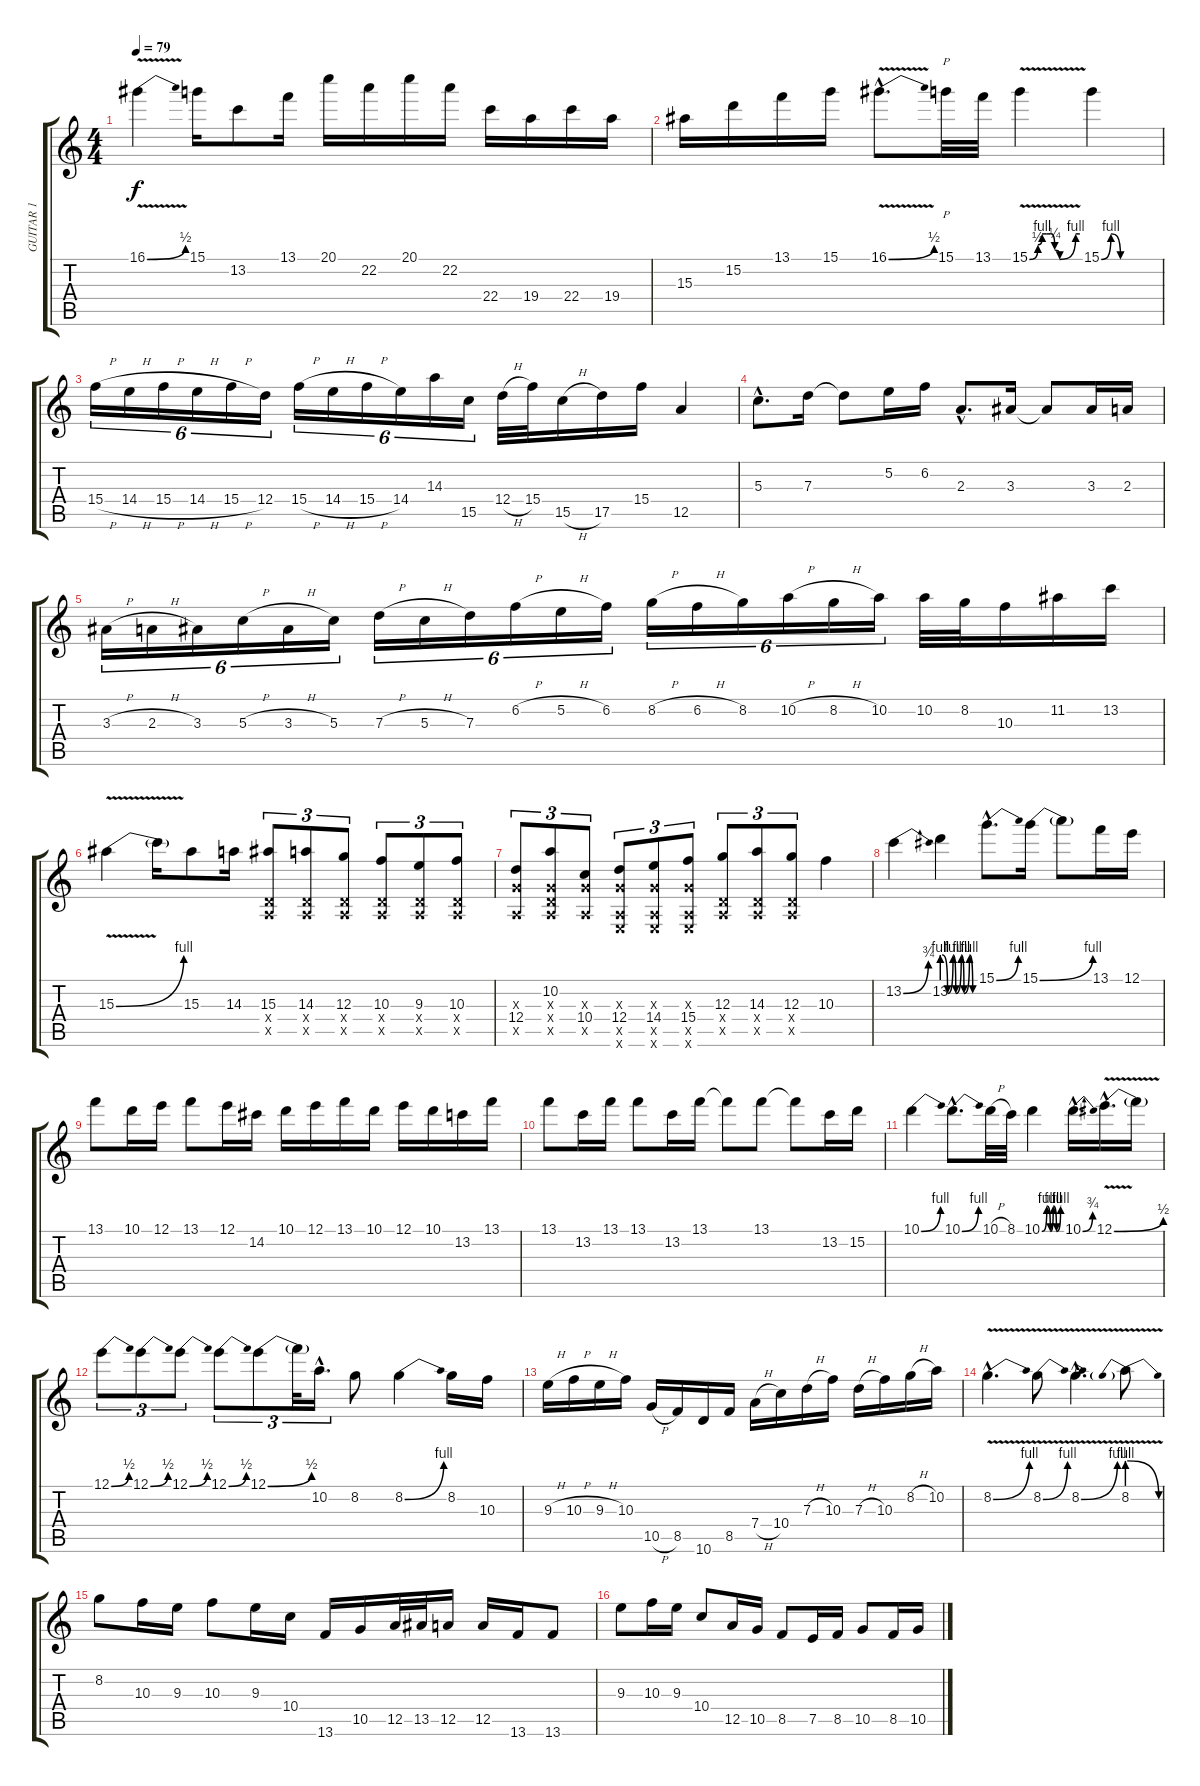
\track ("GUITAR 1" "GUITAR 1") {instrument overdrivenguitar}
\staff {score tabs}
\tuning (E4 B3 G3 D3 A2 E2) {hide}
\ts (4 4)
\tempo 79
\clef g2
\ks c
16.1{be (bend 0 0 60 2) v}.4{dy f} 15.1.16 13.2.8 13.1.16 20.1.16 22.2.16 20.1.16 22.2.16 22.4.16 19.4.16 22.4.16 19.4.16 |
15.3.16 15.2.16 13.1.16 15.1.16 16.1{be (bend 0 0 60 2) v hac}.8{d} 15.1.32{p} 13.1.32 15.1{be (custom 0 0 10 2 15 4 20 4 25 4 30 1 36 0 55 4 60 4) v}.4 15.1{be (custom 0 0 10 4 20 0 60 0)}.4 |
15.4{h}.16{tu (6 4)} 14.4{h}.16{tu (6 4)} 15.4{h}.16{tu (6 4)} 14.4{h}.16{tu (6 4)} 15.4{h}.16{tu (6 4)} 12.4.16{tu (6 4)} 15.4{h}.16{tu (6 4)} 14.4{h}.16{tu (6 4)} 15.4{h}.16{tu (6 4)} 14.4.16{tu (6 4)} 14.3.16{tu (6 4)} 15.5.16{tu (6 4)} 12.4{h}.32 15.4.32 15.5{h}.16 17.5.16 15.4.16 12.5.4 |
5.3{hac}.8{d} 7.3.16 7.3{t}.8 5.2.16 6.2.16 2.3{hac}.8{d} 3.3.16 3.3{t}.8 3.3.16 2.3.16 |
3.3{h}.16{tu (6 4)} 2.3{h}.16{tu (6 4)} 3.3.16{tu (6 4)} 5.3{h}.16{tu (6 4)} 3.3{h}.16{tu (6 4)} 5.3.16{tu (6 4)} 7.3{h}.16{tu (6 4)} 5.3{h}.16{tu (6 4)} 7.3.16{tu (6 4)} 6.2{h}.16{tu (6 4)} 5.2{h}.16{tu (6 4)} 6.2.16{tu (6 4)} 8.2{h}.16{tu (6 4)} 6.2{h}.16{tu (6 4)} 8.2.16{tu (6 4)} 10.2{h}.16{tu (6 4)} 8.2{h}.16{tu (6 4)} 10.2.16{tu (6 4)} 10.2.32 8.2.32 10.3.16 11.2.16 13.2.16 |
15.3{be (bend 0 0 60 4) v}.4 15.3{t}.16 15.3.8 14.3.16 (15.3 0.4{x} 0.5{x}).8{tu (3 2)} (14.3 0.4{x} 0.5{x}).8{tu (3 2)} (12.3 0.4{x} 0.5{x}).8{tu (3 2)} (10.3 0.4{x} 0.5{x}).8{tu (3 2)} (9.3 0.4{x} 0.5{x}).8{tu (3 2)} (10.3 0.4{x} 0.5{x}).8{tu (3 2)} |
(0.3{x} 12.4 0.5{x}).8{tu (3 2)} (10.2 0.3{x} 0.4{x} 0.5{x}).8{tu (3 2)} (0.3{x} 10.4 0.5{x}).8{tu (3 2)} (0.3{x} 12.4 0.5{x} 0.6{x}).8{tu (3 2)} (0.3{x} 14.4 0.5{x} 0.6{x}).8{tu (3 2)} (0.3{x} 15.4 0.5{x} 0.6{x}).8{tu (3 2)} (12.3 0.4{x} 0.5{x}).8{tu (3 2)} (14.3 0.4{x} 0.5{x}).8{tu (3 2)} (12.3 0.4{x} 0.5{x}).8{tu (3 2)} 10.3.4 |
13.2{be (bend 0 0 60 3)}.4 13.2{be (custom 0 4 10 0 20 4 25 0 35 4 40 0 50 4 56 0 60 0)}.4 15.1{be (bend 0 0 60 4) hac}.8{d} 15.1{be (bend 0 0 60 4)}.16 15.1{t}.8 13.1.16 12.1.16 |
13.1.8 10.1.16 12.1.16 13.1.8 12.1.16 14.2.16 10.1.16 12.1.16 13.1.16 10.1.16 12.1.16 10.1.16 13.2.16 13.1.16 |
13.1.8 13.2.16 13.1.16 13.1.8 13.2.16 13.1.16 13.1{t}.8 13.1.8 13.1{t}.8 13.2.16 15.2.16 |
10.1{be (bend 0 0 60 4)}.4 10.1{be (bend 0 0 60 4) hac}.8{d} 10.1{h}.32 8.1.32 10.1{be (custom 0 0 15 4 26 0 35 4 45 0 58 4 60 4)}.4 10.1{be (bend 0 0 60 3) hac}.16{d} 12.1{be (bend 0 0 60 2) v hac}.16{d} 12.1{t}.16 |
12.1{be (bend 0 0 60 2)}.8{tu (3 2)} 12.1{be (bend 0 0 60 2)}.8{tu (3 2)} 12.1{be (bend 0 0 60 2)}.8{tu (3 2)} 12.1{be (bend 0 0 60 2)}.8{tu (3 2)} 12.1{be (bend 0 0 60 2)}.8{tu (3 2)} 12.1{t}.32{tu (3 2)} 10.2{hac}.16{d tu (3 2)} 8.2.8 8.2{be (bend 0 0 60 4)}.4 8.2.16 10.3.16 |
9.3{h}.16 10.3{h}.16 9.3{h}.16 10.3.16 10.5{h}.16 8.5.16 10.6.16 8.5.16 7.4{h}.16 10.4.16 7.3{h}.16 10.3.16 7.3{h}.16 10.3.16 8.2{h}.16 10.2.16 |
8.2{be (bend 0 0 60 4) v hac}.4{d} 8.2{be (bend 0 0 60 4) v}.8 8.2{be (bend 0 0 60 4) v hac}.4{d} 8.2{be (prebendrelease 0 4 60 0) v}.8 |
8.2.8 10.3.16 9.3.16 10.3.8 9.3.16 10.4.16 13.6.16 10.5.16 12.5.32 13.5.32 12.5.16 12.5.16 13.6.16 13.6.8 |
9.3.8 10.3.16 9.3.16 10.4.8 12.5.16 10.5.16 8.5.8 7.5.16 8.5.16 10.5.8 8.5.16 10.5.16
